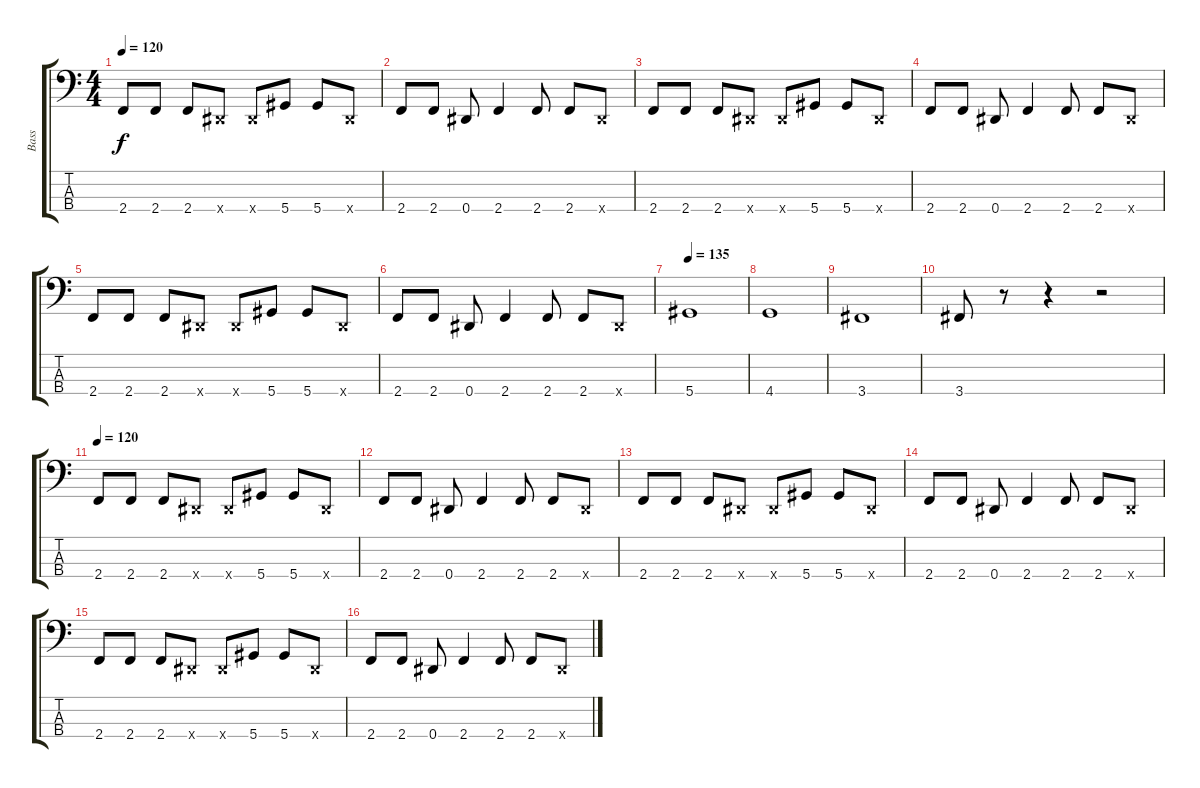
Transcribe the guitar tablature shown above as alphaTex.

\track ("Bass" "Bass") {instrument electricbasspick}
\staff {score tabs}
\tuning (Gb2 Db2 Ab1 Eb1) {hide}
\ts (4 4)
\tempo 120
\clef f4
\ks c
2.4.8{dy f} 2.4.8 2.4.8 0.4{x}.8 0.4{x}.8 5.4.8 5.4.8 0.4{x}.8 |
2.4.8 2.4.8 0.4.8 2.4.4 2.4.8 2.4.8 0.4{x}.8 |
2.4.8 2.4.8 2.4.8 0.4{x}.8 0.4{x}.8 5.4.8 5.4.8 0.4{x}.8 |
2.4.8 2.4.8 0.4.8 2.4.4 2.4.8 2.4.8 0.4{x}.8 |
2.4.8 2.4.8 2.4.8 0.4{x}.8 0.4{x}.8 5.4.8 5.4.8 0.4{x}.8 |
2.4.8 2.4.8 0.4.8 2.4.4 2.4.8 2.4.8 0.4{x}.8 |
\tempo 135
5.4.1 |
4.4.1 |
3.4.1 |
3.4.8 r.8 r.4 r.2 |
\tempo 120
2.4.8 2.4.8 2.4.8 0.4{x}.8 0.4{x}.8 5.4.8 5.4.8 0.4{x}.8 |
2.4.8 2.4.8 0.4.8 2.4.4 2.4.8 2.4.8 0.4{x}.8 |
2.4.8 2.4.8 2.4.8 0.4{x}.8 0.4{x}.8 5.4.8 5.4.8 0.4{x}.8 |
2.4.8 2.4.8 0.4.8 2.4.4 2.4.8 2.4.8 0.4{x}.8 |
2.4.8 2.4.8 2.4.8 0.4{x}.8 0.4{x}.8 5.4.8 5.4.8 0.4{x}.8 |
2.4.8 2.4.8 0.4.8 2.4.4 2.4.8 2.4.8 0.4{x}.8
